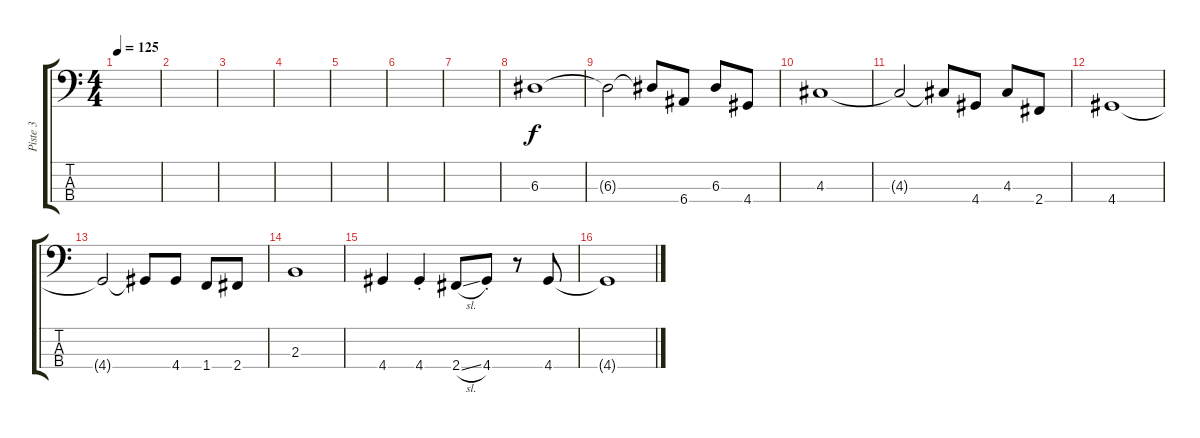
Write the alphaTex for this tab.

\track ("Piste 3" "Piste 3") {instrument electricbassfinger}
\staff {score tabs}
\tuning (G2 D2 A1 E1) {hide}
\ts (4 4)
\tempo 125
\clef f4
\ks c
|
|
|
|
|
|
|
6.3.1 |
6.3{t}.2 6.3{t}.8 6.4.8 6.3.8 4.4.8 |
4.3.1 |
4.3{t}.2 4.3{t}.8 4.4.8 4.3.8 2.4.8 |
4.4.1 |
4.4{t}.2 4.4{t}.8 4.4.8 1.4.8 2.4.8 |
2.3.1 |
4.4.4 4.4{st}.4 2.4{sl}.8 4.4{st}.8 r.8 4.4.8 |
4.4{t}.1
